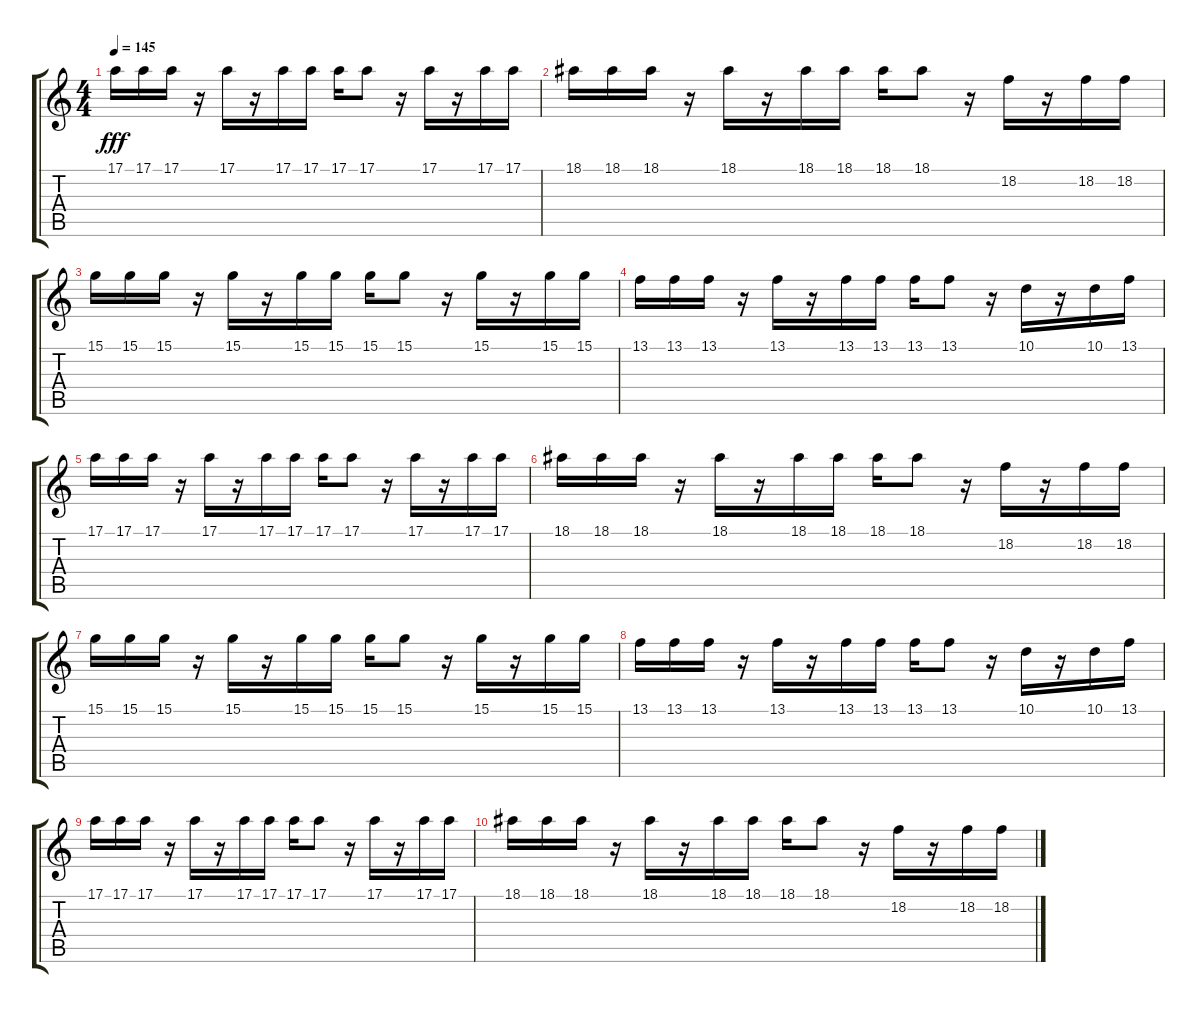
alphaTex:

\track "" {instrument lead3calliope}
\staff {score tabs}
\tuning (E4 B3 G3 D3 A2 E2) {hide}
\ts (4 4)
\tempo 145
\clef g2
\ks c
17.1.16{dy fff} 17.1.16 17.1.16 r.16 17.1.16 r.16 17.1.16 17.1.16 17.1.16 17.1.8 r.16 17.1.16 r.16 17.1.16 17.1.16 |
18.1.16 18.1.16 18.1.16 r.16 18.1.16 r.16 18.1.16 18.1.16 18.1.16 18.1.8 r.16 18.2.16 r.16 18.2.16 18.2.16 |
15.1.16 15.1.16 15.1.16 r.16 15.1.16 r.16 15.1.16 15.1.16 15.1.16 15.1.8 r.16 15.1.16 r.16 15.1.16 15.1.16 |
13.1.16 13.1.16 13.1.16 r.16 13.1.16 r.16 13.1.16 13.1.16 13.1.16 13.1.8 r.16 10.1.16 r.16 10.1.16 13.1.16 |
17.1.16 17.1.16 17.1.16 r.16 17.1.16 r.16 17.1.16 17.1.16 17.1.16 17.1.8 r.16 17.1.16 r.16 17.1.16 17.1.16 |
18.1.16 18.1.16 18.1.16 r.16 18.1.16 r.16 18.1.16 18.1.16 18.1.16 18.1.8 r.16 18.2.16 r.16 18.2.16 18.2.16 |
15.1.16 15.1.16 15.1.16 r.16 15.1.16 r.16 15.1.16 15.1.16 15.1.16 15.1.8 r.16 15.1.16 r.16 15.1.16 15.1.16 |
13.1.16 13.1.16 13.1.16 r.16 13.1.16 r.16 13.1.16 13.1.16 13.1.16 13.1.8 r.16 10.1.16 r.16 10.1.16 13.1.16 |
17.1.16 17.1.16 17.1.16 r.16 17.1.16 r.16 17.1.16 17.1.16 17.1.16 17.1.8 r.16 17.1.16 r.16 17.1.16 17.1.16 |
18.1.16 18.1.16 18.1.16 r.16 18.1.16 r.16 18.1.16 18.1.16 18.1.16 18.1.8 r.16 18.2.16 r.16 18.2.16 18.2.16
